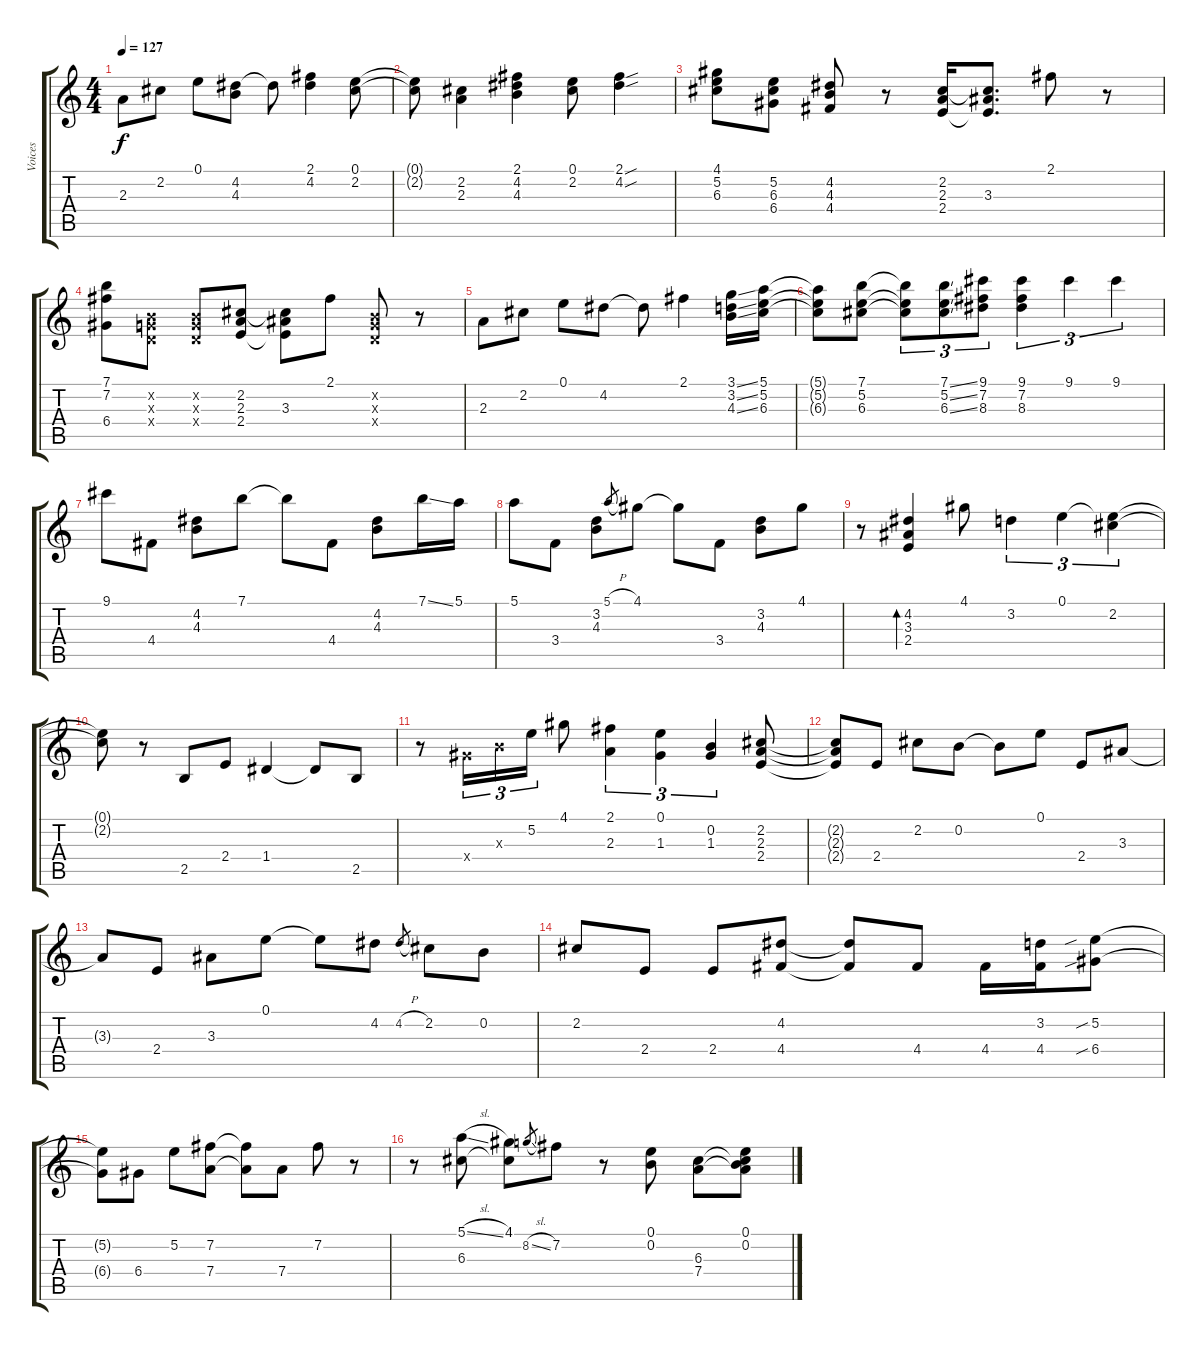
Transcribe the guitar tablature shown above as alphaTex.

\track ("Voices" "Voices") {instrument acousticguitarsteel}
\staff {score tabs}
\tuning (E4 B3 G3 D3 A2 E2) {hide}
\ts (4 4)
\tempo 127
\clef g2
\ks c
2.3.8{dy f} 2.2.8 0.1.8 (4.2 4.3).8 4.2{t}.8 (2.1 4.2).4 (0.1 2.2).8 |
(0.1{t} 2.2{t}).8 (2.2 2.3).4 (2.1 4.2 4.3).4 (0.1 2.2).8 (2.1{sou} 4.2{sou}).4 |
(4.1 5.2 6.3).8 (5.2 6.3 6.4).8 (4.2 4.3 4.4).8 r.8 (2.2 2.3 2.4).16 (2.2{t} 3.3 2.4{t}).8{d} 2.1.8 r.8 |
(7.1 7.2 6.4).8 (0.2{x} 0.3{x} 0.4{x}).8 (0.2{x} 0.3{x} 0.4{x}).8 (2.2 2.3 2.4).8 (2.2{t} 3.3 2.4{t}).8 2.1.8 (0.2{x} 0.3{x} 0.4{x}).8 r.8 |
2.3.8 2.2.8 0.1.8 4.2.8 4.2{t}.8 2.1.4 (3.1{ss} 3.2{ss} 4.3{ss}).16 (5.1 5.2 6.3).16 |
(5.1{t} 5.2{t} 6.3{t}).8 (7.1 5.2 6.3).8 (7.1{t} 5.2{t} 6.3{t}).8{tu (3 2)} (7.1{ss} 5.2{ss} 6.3{ss}).8{tu (3 2)} (9.1 7.2 8.3).8{tu (3 2)} (9.1 7.2 8.3).4{tu (3 2)} 9.1.4{tu (3 2)} 9.1.4{tu (3 2)} |
9.1.8 4.4.8 (4.2 4.3).8 7.1.8 7.1{t}.8 4.4.8 (4.2 4.3).8 7.1{ss}.16 5.1.16 |
5.1.8 3.4.8 (3.2 4.3).8 5.1{h}.8{gr} 4.1.8 4.1{t}.8 3.4.8 (3.2 4.3).8 4.1.8 |
r.8 (4.2 3.3 2.4).4{bd 480} 4.1.8 3.2.4{tu (3 2)} 0.1.4{tu (3 2)} (0.1{t} 2.2).4{tu (3 2)} |
(0.1{t} 2.2{t}).8 r.8 2.5.8 2.4.8 1.4.4 1.4{t}.8 2.5.8 |
r.8 6.4{x}.16{tu (3 2)} 4.3{x}.16{tu (3 2)} 5.2.16{tu (3 2)} 4.1.8 (2.1 2.3).4{tu (3 2)} (0.1 1.3).4{tu (3 2)} (0.2 1.3).4{tu (3 2)} (2.2 2.3 2.4).8 |
(2.2{t} 2.3{t} 2.4{t}).8 2.4.8 2.2.8 0.2.8 0.2{t}.8 0.1.8 2.4.8 3.3.8 |
3.3{t}.8 2.4.8 3.3.8 0.1.8 0.1{t}.8 4.2.8 4.2{h}.8{gr} 2.2.8 0.2.8 |
2.2.8 2.4.8 2.4.8 (4.2 4.4).8 (4.2{t} 4.4{t}).8 4.4.8 4.4.16 (3.2 4.4).16 (5.2{sib} 6.4{sib}).8 |
(5.2{t} 6.4{t}).8 6.4.8 5.2.8 (7.2 7.4).8 (7.2{t} 7.4{t}).8 7.4.8 7.2.8 r.8 |
r.8 (5.1{sl} 6.3).8 (4.1 6.3{t}).8 8.2{sl}.8{gr} 7.2.8 r.8 (0.1 0.2).8 (6.3 7.4).8 (0.1 0.2 6.3{t} 7.4{t}).8
